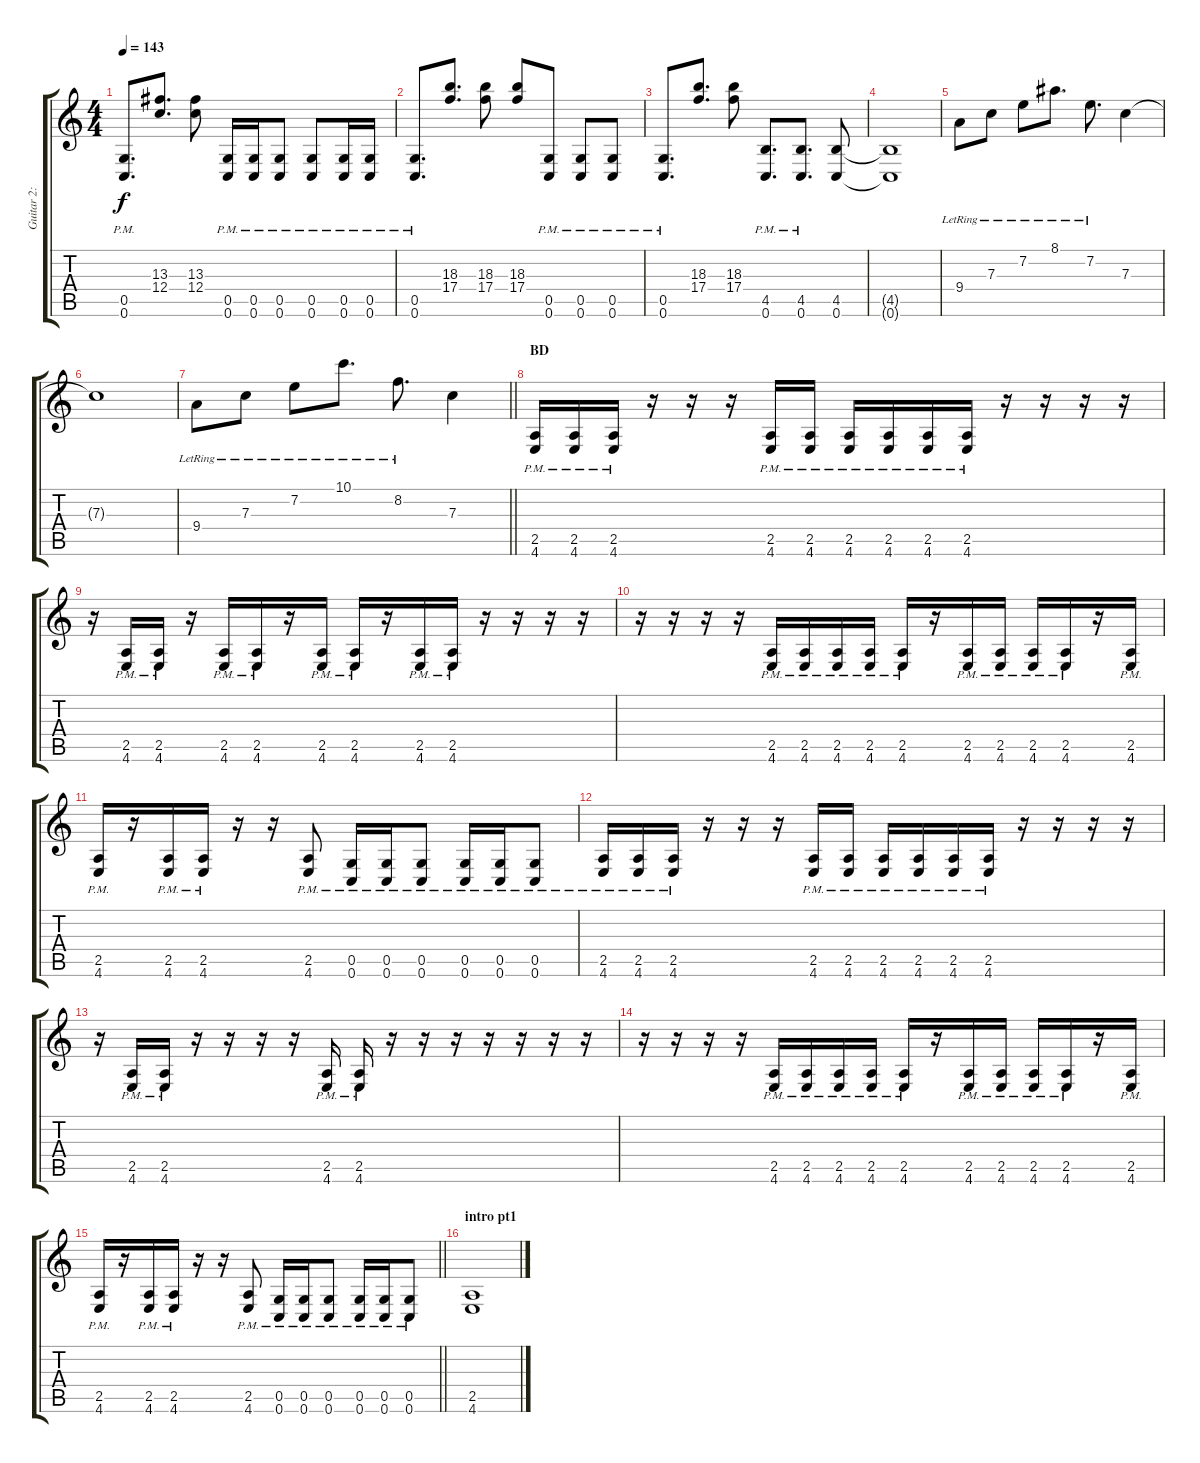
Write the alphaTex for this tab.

\track ("Guitar 2: Maarten" "Guitar 2: ") {instrument overdrivenguitar}
\staff {score tabs}
\tuning (D4 A3 F3 C3 G2 C2) {hide}
\ts (4 4)
\tempo 143
\clef g2
\ks c
(0.5{pm} 0.6).8{d dy f} (13.3 12.4).8{d} (13.3 12.4).8 (0.5{pm} 0.6).16 (0.5{pm} 0.6).16 (0.5{pm} 0.6).8 (0.5{pm} 0.6).8 (0.5{pm} 0.6).16 (0.5{pm} 0.6).16 |
(0.5{pm} 0.6).8{d} (18.3 17.4).8{d} (18.3 17.4).8 (18.3 17.4).8 (0.5{pm} 0.6).8 (0.5{pm} 0.6).8 (0.5{pm} 0.6).8 |
(0.5{pm} 0.6).8{d} (18.3 17.4).8{d} (18.3 17.4).8 (4.5{pm} 0.6).8{d} (4.5{pm} 0.6).8{d} (4.5 0.6).8 |
(4.5{t} 0.6{t}).1 |
9.4{lr}.8 7.3{lr}.8 7.2{lr}.8 8.1{lr}.8{d} 7.2{lr}.8{d} 7.3.4 |
7.3{t}.1 |
\barLineRight lightlight
9.4{lr}.8 7.3{lr}.8 7.2{lr}.8 10.1{lr}.8{d} 8.2{lr}.8{d} 7.3.4 |
\section ("" "BD")
(2.5{pm} 4.6).16 (2.5{pm} 4.6).16 (2.5{pm} 4.6).16 r.16 r.16 r.16 (2.5{pm} 4.6).16 (2.5{pm} 4.6).16 (2.5{pm} 4.6).16 (2.5{pm} 4.6).16 (2.5{pm} 4.6).16 (2.5{pm} 4.6).16 r.16 r.16 r.16 r.16 |
r.16 (2.5{pm} 4.6).16 (2.5{pm} 4.6).16 r.16 (2.5{pm} 4.6).16 (2.5{pm} 4.6).16 r.16 (2.5{pm} 4.6).16 (2.5{pm} 4.6).16 r.16 (2.5{pm} 4.6).16 (2.5{pm} 4.6).16 r.16 r.16 r.16 r.16 |
r.16 r.16 r.16 r.16 (2.5{pm} 4.6).16 (2.5{pm} 4.6).16 (2.5{pm} 4.6).16 (2.5{pm} 4.6).16 (2.5{pm} 4.6).16 r.16 (2.5{pm} 4.6).16 (2.5{pm} 4.6).16 (2.5{pm} 4.6).16 (2.5{pm} 4.6).16 r.16 (2.5{pm} 4.6).16 |
(2.5{pm} 4.6).16 r.16 (2.5{pm} 4.6).16 (2.5{pm} 4.6).16 r.16 r.16 (2.5{pm} 4.6).8 (0.5{pm} 0.6).16 (0.5{pm} 0.6).16 (0.5{pm} 0.6).8 (0.5{pm} 0.6).16 (0.5{pm} 0.6).16 (0.5{pm} 0.6).8 |
(2.5{pm} 4.6).16 (2.5{pm} 4.6).16 (2.5{pm} 4.6).16 r.16 r.16 r.16 (2.5{pm} 4.6).16 (2.5{pm} 4.6).16 (2.5{pm} 4.6).16 (2.5{pm} 4.6).16 (2.5{pm} 4.6).16 (2.5{pm} 4.6).16 r.16 r.16 r.16 r.16 |
r.16 (2.5{pm} 4.6).16 (2.5{pm} 4.6).16 r.16 r.16 r.16 r.16 (2.5{pm} 4.6).16 (2.5{pm} 4.6).16 r.16 r.16 r.16 r.16 r.16 r.16 r.16 |
r.16 r.16 r.16 r.16 (2.5{pm} 4.6).16 (2.5{pm} 4.6).16 (2.5{pm} 4.6).16 (2.5{pm} 4.6).16 (2.5{pm} 4.6).16 r.16 (2.5{pm} 4.6).16 (2.5{pm} 4.6).16 (2.5{pm} 4.6).16 (2.5{pm} 4.6).16 r.16 (2.5{pm} 4.6).16 |
\barLineRight lightlight
(2.5{pm} 4.6).16 r.16 (2.5{pm} 4.6).16 (2.5{pm} 4.6).16 r.16 r.16 (2.5{pm} 4.6).8 (0.5{pm} 0.6).16 (0.5{pm} 0.6).16 (0.5{pm} 0.6).8 (0.5{pm} 0.6).16 (0.5{pm} 0.6).16 (0.5{pm} 0.6).8 |
\section ("" "intro pt1")
(2.5 4.6).1
